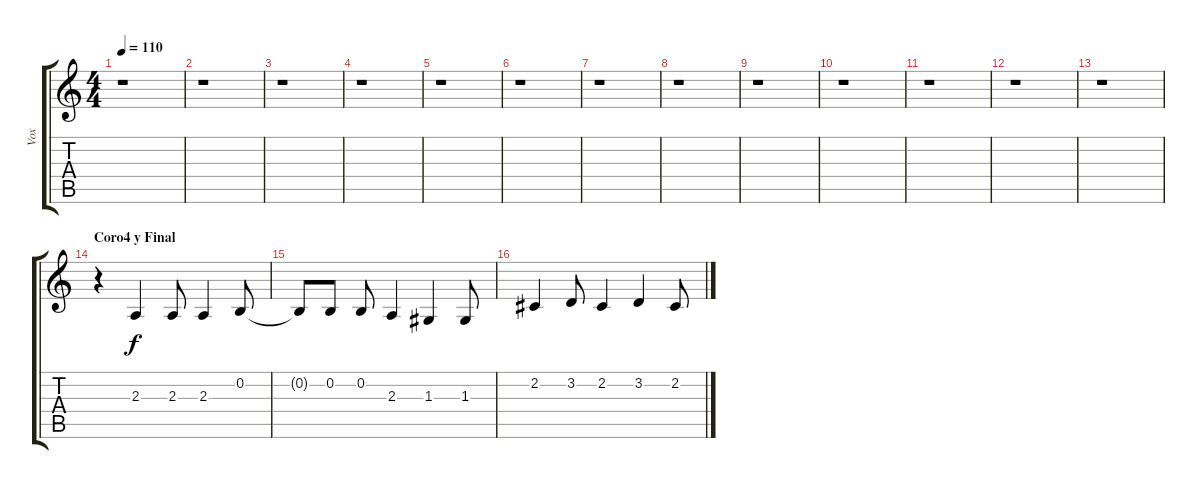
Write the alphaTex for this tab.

\track ("Vox" "Vox") {instrument harmonica}
\staff {score tabs}
\tuning (E4 B3 G3 D3 A2 E2) {hide}
\ts (4 4)
\tempo 110
\clef g2
\ks c
r.1{dy f} |
r.1 |
r.1 |
r.1 |
r.1 |
r.1 |
r.1 |
r.1 |
r.1 |
r.1 |
r.1 |
r.1 |
r.1 |
\section ("" "Coro4 y Final")
r.4 2.3.4 2.3.8 2.3.4 0.2.8 |
0.2{t}.8 0.2.8 0.2.8 2.3.4 1.3.4 1.3.8 |
2.2.4 3.2.8 2.2.4 3.2.4 2.2.8
